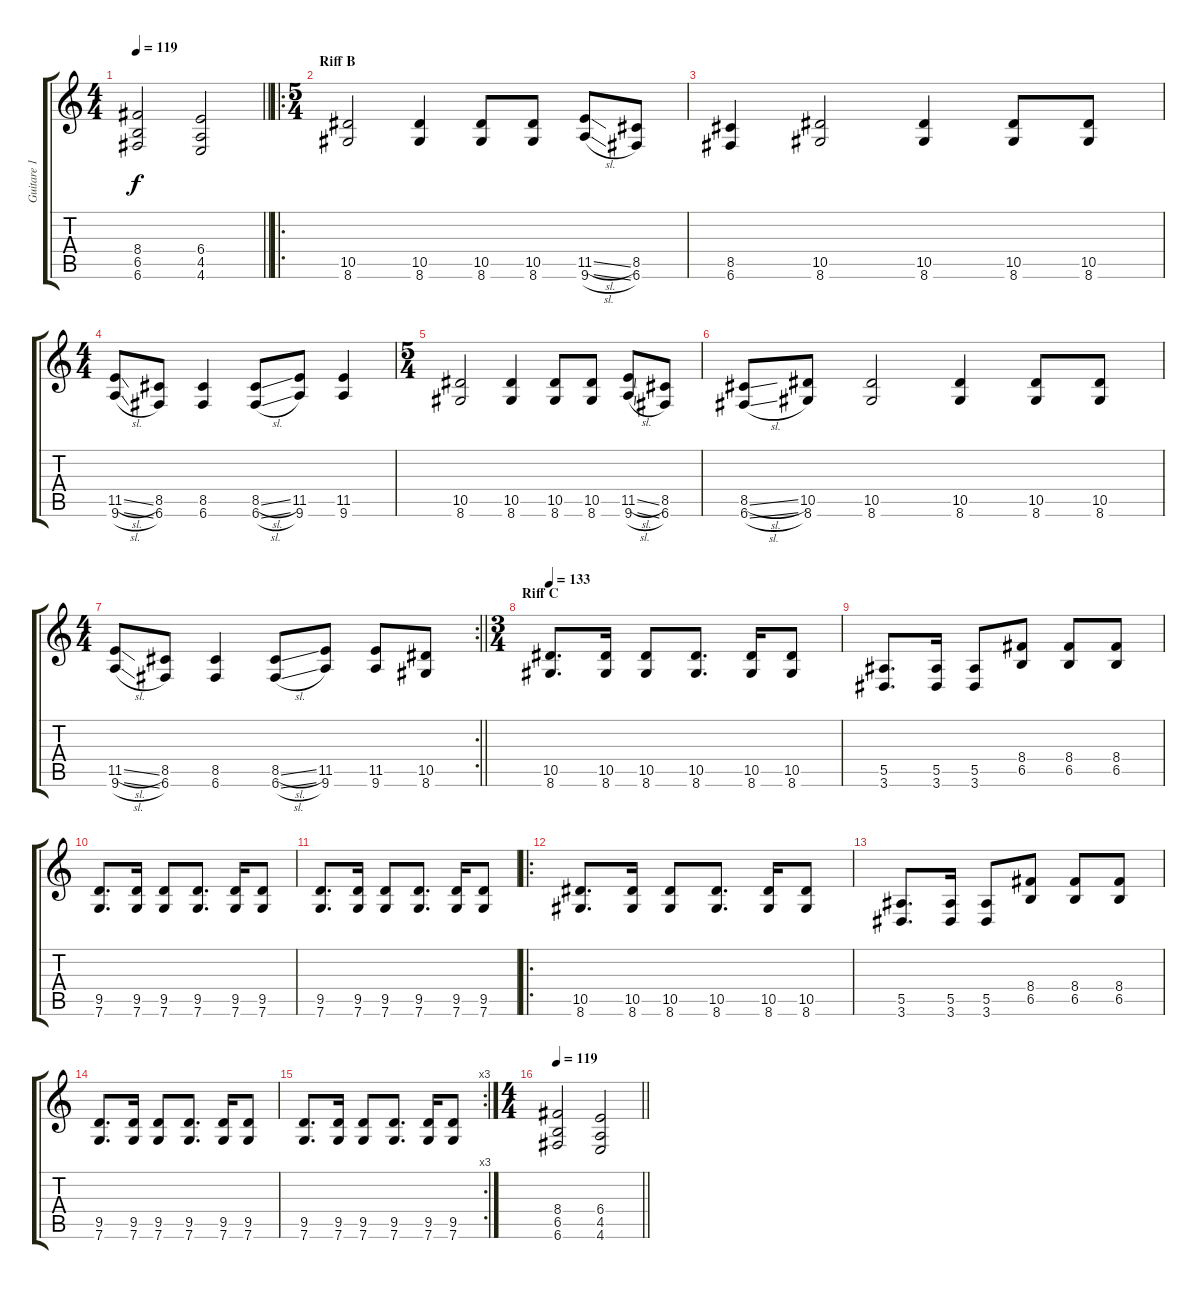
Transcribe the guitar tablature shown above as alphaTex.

\track ("Guitare 1" "Guitare 1") {instrument distortionguitar}
\staff {score tabs}
\tuning (C4 G3 Eb3 Bb2 F2 C2) {hide}
\ts (4 4)
\tempo 119
\clef g2
\barLineRight lightlight
\ks c
(8.4 6.5 6.6).2{dy f} (6.4 4.5 4.6).2 |
\ro
\ts (5 4)
\section ("" "Riff B")
(10.5 8.6).2 (10.5 8.6).4 (10.5 8.6).8 (10.5 8.6).8 (11.5{sl} 9.6{sl}).8 (8.5 6.6).8 |
(8.5 6.6).4 (10.5 8.6).2 (10.5 8.6).4 (10.5 8.6).8 (10.5 8.6).8 |
\ts (4 4)
(11.5{sl} 9.6{sl}).8 (8.5 6.6).8 (8.5 6.6).4 (8.5{sl} 6.6{sl}).8 (11.5 9.6).8 (11.5 9.6).4 |
\ts (5 4)
(10.5 8.6).2 (10.5 8.6).4 (10.5 8.6).8 (10.5 8.6).8 (11.5{sl} 9.6{sl}).8 (8.5 6.6).8 |
(8.5{sl} 6.6{sl}).8 (10.5 8.6).8 (10.5 8.6).2 (10.5 8.6).4 (10.5 8.6).8 (10.5 8.6).8 |
\rc 2
\ts (4 4)
\barLineRight lightlight
(11.5{sl} 9.6{sl}).8 (8.5 6.6).8 (8.5 6.6).4 (8.5{sl} 6.6{sl}).8 (11.5 9.6).8 (11.5 9.6).8 (10.5 8.6).8 |
\ts (3 4)
\section ("" "Riff C")
\tempo 133
(10.5 8.6).8{d} (10.5 8.6).16 (10.5 8.6).8 (10.5 8.6).8{d} (10.5 8.6).16 (10.5 8.6).8 |
(5.5 3.6).8{d} (5.5 3.6).16 (5.5 3.6).8 (8.4 6.5).8 (8.4 6.5).8 (8.4 6.5).8 |
(9.5 7.6).8{d} (9.5 7.6).16 (9.5 7.6).8 (9.5 7.6).8{d} (9.5 7.6).16 (9.5 7.6).8 |
(9.5 7.6).8{d} (9.5 7.6).16 (9.5 7.6).8 (9.5 7.6).8{d} (9.5 7.6).16 (9.5 7.6).8 |
\ro
(10.5 8.6).8{d} (10.5 8.6).16 (10.5 8.6).8 (10.5 8.6).8{d} (10.5 8.6).16 (10.5 8.6).8 |
(5.5 3.6).8{d} (5.5 3.6).16 (5.5 3.6).8 (8.4 6.5).8 (8.4 6.5).8 (8.4 6.5).8 |
(9.5 7.6).8{d} (9.5 7.6).16 (9.5 7.6).8 (9.5 7.6).8{d} (9.5 7.6).16 (9.5 7.6).8 |
\rc 3
(9.5 7.6).8{d} (9.5 7.6).16 (9.5 7.6).8 (9.5 7.6).8{d} (9.5 7.6).16 (9.5 7.6).8 |
\ts (4 4)
\tempo 119
\barLineRight lightlight
(8.4 6.5 6.6).2 (6.4 4.5 4.6).2
